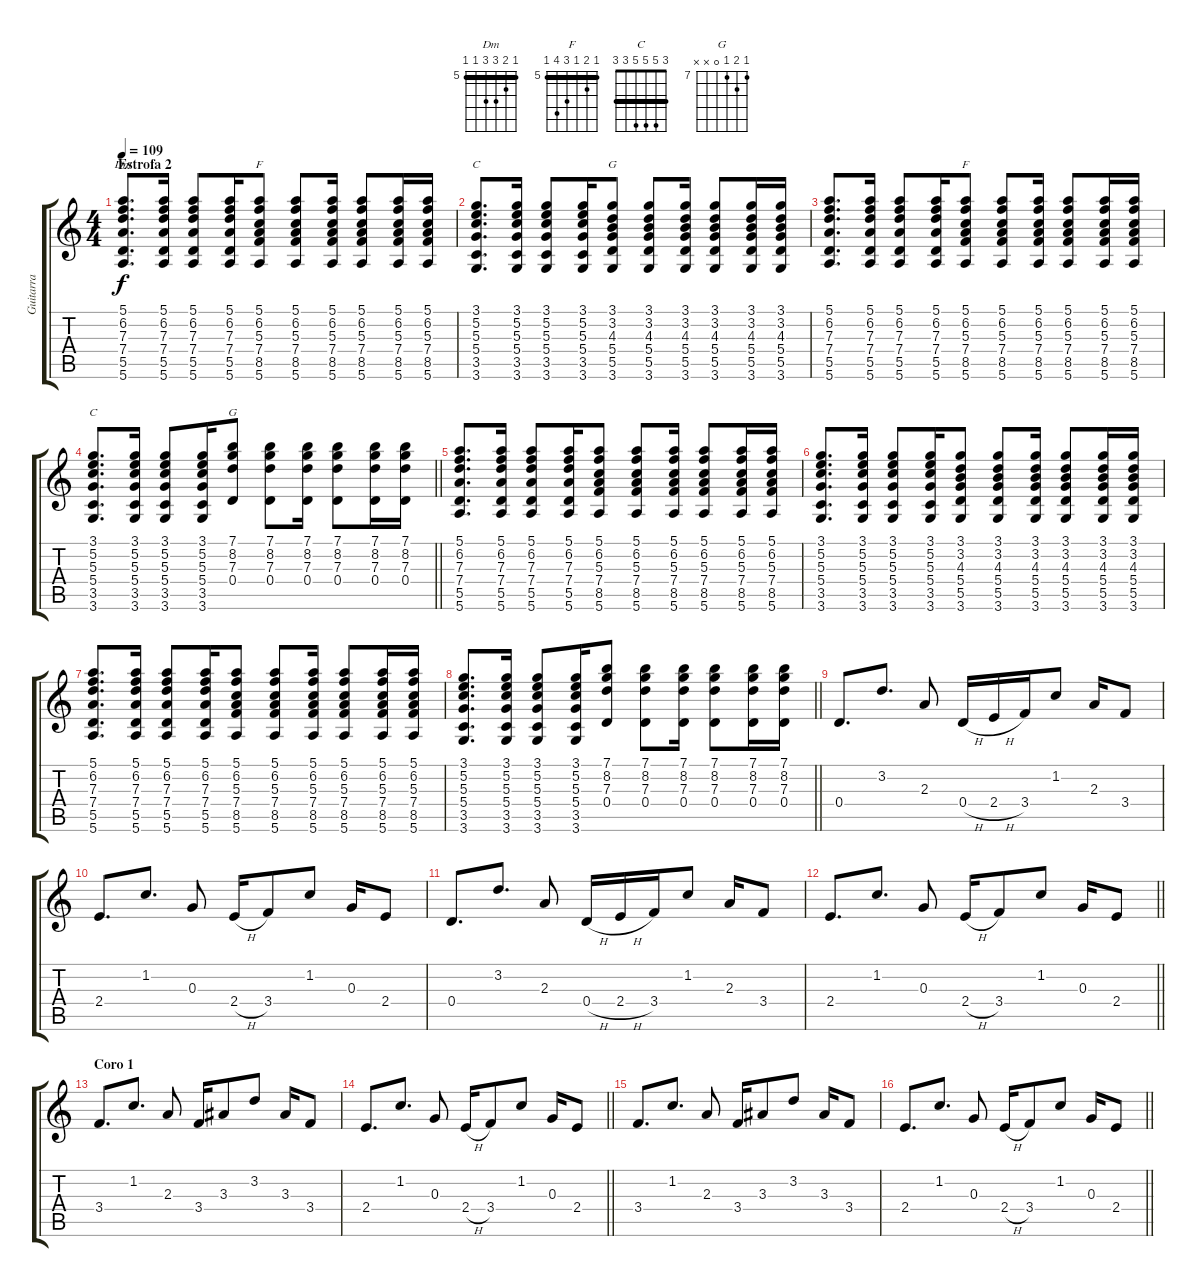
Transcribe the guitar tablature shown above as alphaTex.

\track ("Guitarra" "Guitarra") {instrument acousticguitarsteel}
\staff {score tabs}
\tuning (E4 B3 G3 D3 A2 E2) {hide}
\chord ("Dm" 5 6 7 7 5 5) {firstfret 5 barre 5}
\chord ("F" 5 6 5 7 8 5) {firstfret 5}
\chord ("C" 3 5 5 5 3 3)
\chord ("G" 3 3 4 5 5 3)
\chord ("F" 5 6 5 7 8 5) {firstfret 5 barre 5}
\chord ("C" 3 5 5 5 3 3) {barre 3}
\chord ("G" 7 8 7 0 x x) {firstfret 7}
\ts (4 4)
\section ("" "Estrofa 2")
\tempo 109
\clef g2
\ks c
(5.1 6.2 7.3 7.4 5.5 5.6).8{d ch "Dm" dy f volume 6} (5.1 6.2 7.3 7.4 5.5 5.6).16 (5.1 6.2 7.3 7.4 5.5 5.6).8 (5.1 6.2 7.3 7.4 5.5 5.6).16 (5.1 6.2 5.3 7.4 8.5 5.6).8{ch "F"} (5.1 6.2 5.3 7.4 8.5 5.6).8 (5.1 6.2 5.3 7.4 8.5 5.6).16 (5.1 6.2 5.3 7.4 8.5 5.6).8 (5.1 6.2 5.3 7.4 8.5 5.6).16 (5.1 6.2 5.3 7.4 8.5 5.6).16 |
(3.1 5.2 5.3 5.4 3.5 3.6).8{d ch "C"} (3.1 5.2 5.3 5.4 3.5 3.6).16 (3.1 5.2 5.3 5.4 3.5 3.6).8 (3.1 5.2 5.3 5.4 3.5 3.6).16 (3.1 3.2 4.3 5.4 5.5 3.6).8{ch "G"} (3.1 3.2 4.3 5.4 5.5 3.6).8 (3.1 3.2 4.3 5.4 5.5 3.6).16 (3.1 3.2 4.3 5.4 5.5 3.6).8 (3.1 3.2 4.3 5.4 5.5 3.6).16 (3.1 3.2 4.3 5.4 5.5 3.6).16 |
(5.1 6.2 7.3 7.4 5.5 5.6).8{d} (5.1 6.2 7.3 7.4 5.5 5.6).16 (5.1 6.2 7.3 7.4 5.5 5.6).8 (5.1 6.2 7.3 7.4 5.5 5.6).16 (5.1 6.2 5.3 7.4 8.5 5.6).8{ch "F"} (5.1 6.2 5.3 7.4 8.5 5.6).8 (5.1 6.2 5.3 7.4 8.5 5.6).16 (5.1 6.2 5.3 7.4 8.5 5.6).8 (5.1 6.2 5.3 7.4 8.5 5.6).16 (5.1 6.2 5.3 7.4 8.5 5.6).16 |
\barLineRight lightlight
(3.1 5.2 5.3 5.4 3.5 3.6).8{d ch "C"} (3.1 5.2 5.3 5.4 3.5 3.6).16 (3.1 5.2 5.3 5.4 3.5 3.6).8 (3.1 5.2 5.3 5.4 3.5 3.6).16 (7.1 8.2 7.3 0.4).8{ch "G"} (7.1 8.2 7.3 0.4).8 (7.1 8.2 7.3 0.4).16 (7.1 8.2 7.3 0.4).8 (7.1 8.2 7.3 0.4).16 (7.1 8.2 7.3 0.4).16 |
(5.1 6.2 7.3 7.4 5.5 5.6).8{d} (5.1 6.2 7.3 7.4 5.5 5.6).16 (5.1 6.2 7.3 7.4 5.5 5.6).8 (5.1 6.2 7.3 7.4 5.5 5.6).16 (5.1 6.2 5.3 7.4 8.5 5.6).8 (5.1 6.2 5.3 7.4 8.5 5.6).8 (5.1 6.2 5.3 7.4 8.5 5.6).16 (5.1 6.2 5.3 7.4 8.5 5.6).8 (5.1 6.2 5.3 7.4 8.5 5.6).16 (5.1 6.2 5.3 7.4 8.5 5.6).16 |
(3.1 5.2 5.3 5.4 3.5 3.6).8{d} (3.1 5.2 5.3 5.4 3.5 3.6).16 (3.1 5.2 5.3 5.4 3.5 3.6).8 (3.1 5.2 5.3 5.4 3.5 3.6).16 (3.1 3.2 4.3 5.4 5.5 3.6).8 (3.1 3.2 4.3 5.4 5.5 3.6).8 (3.1 3.2 4.3 5.4 5.5 3.6).16 (3.1 3.2 4.3 5.4 5.5 3.6).8 (3.1 3.2 4.3 5.4 5.5 3.6).16 (3.1 3.2 4.3 5.4 5.5 3.6).16 |
(5.1 6.2 7.3 7.4 5.5 5.6).8{d} (5.1 6.2 7.3 7.4 5.5 5.6).16 (5.1 6.2 7.3 7.4 5.5 5.6).8 (5.1 6.2 7.3 7.4 5.5 5.6).16 (5.1 6.2 5.3 7.4 8.5 5.6).8 (5.1 6.2 5.3 7.4 8.5 5.6).8 (5.1 6.2 5.3 7.4 8.5 5.6).16 (5.1 6.2 5.3 7.4 8.5 5.6).8 (5.1 6.2 5.3 7.4 8.5 5.6).16 (5.1 6.2 5.3 7.4 8.5 5.6).16 |
\barLineRight lightlight
(3.1 5.2 5.3 5.4 3.5 3.6).8{d} (3.1 5.2 5.3 5.4 3.5 3.6).16 (3.1 5.2 5.3 5.4 3.5 3.6).8 (3.1 5.2 5.3 5.4 3.5 3.6).16 (7.1 8.2 7.3 0.4).8 (7.1 8.2 7.3 0.4).8 (7.1 8.2 7.3 0.4).16 (7.1 8.2 7.3 0.4).8 (7.1 8.2 7.3 0.4).16 (7.1 8.2 7.3 0.4).16 |
0.4.8{d volume 13} 3.2.8{d} 2.3.8 0.4{h}.16 2.4{h}.16 3.4.16 1.2.8 2.3.16 3.4.8 |
2.4.8{d} 1.2.8{d} 0.3.8 2.4{h}.16 3.4.8 1.2.8 0.3.16 2.4.8 |
0.4.8{d} 3.2.8{d} 2.3.8 0.4{h}.16 2.4{h}.16 3.4.16 1.2.8 2.3.16 3.4.8 |
\barLineRight lightlight
2.4.8{d} 1.2.8{d} 0.3.8 2.4{h}.16 3.4.8 1.2.8 0.3.16 2.4.8 |
\section ("" "Coro 1")
3.4.8{d} 1.2.8{d} 2.3.8 3.4.16 3.3.8 3.2.8 3.3.16 3.4.8 |
\barLineRight lightlight
2.4.8{d} 1.2.8{d} 0.3.8 2.4{h}.16 3.4.8 1.2.8 0.3.16 2.4.8 |
3.4.8{d} 1.2.8{d} 2.3.8 3.4.16 3.3.8 3.2.8 3.3.16 3.4.8 |
\barLineRight lightlight
2.4.8{d} 1.2.8{d} 0.3.8 2.4{h}.16 3.4.8 1.2.8 0.3.16 2.4.8
